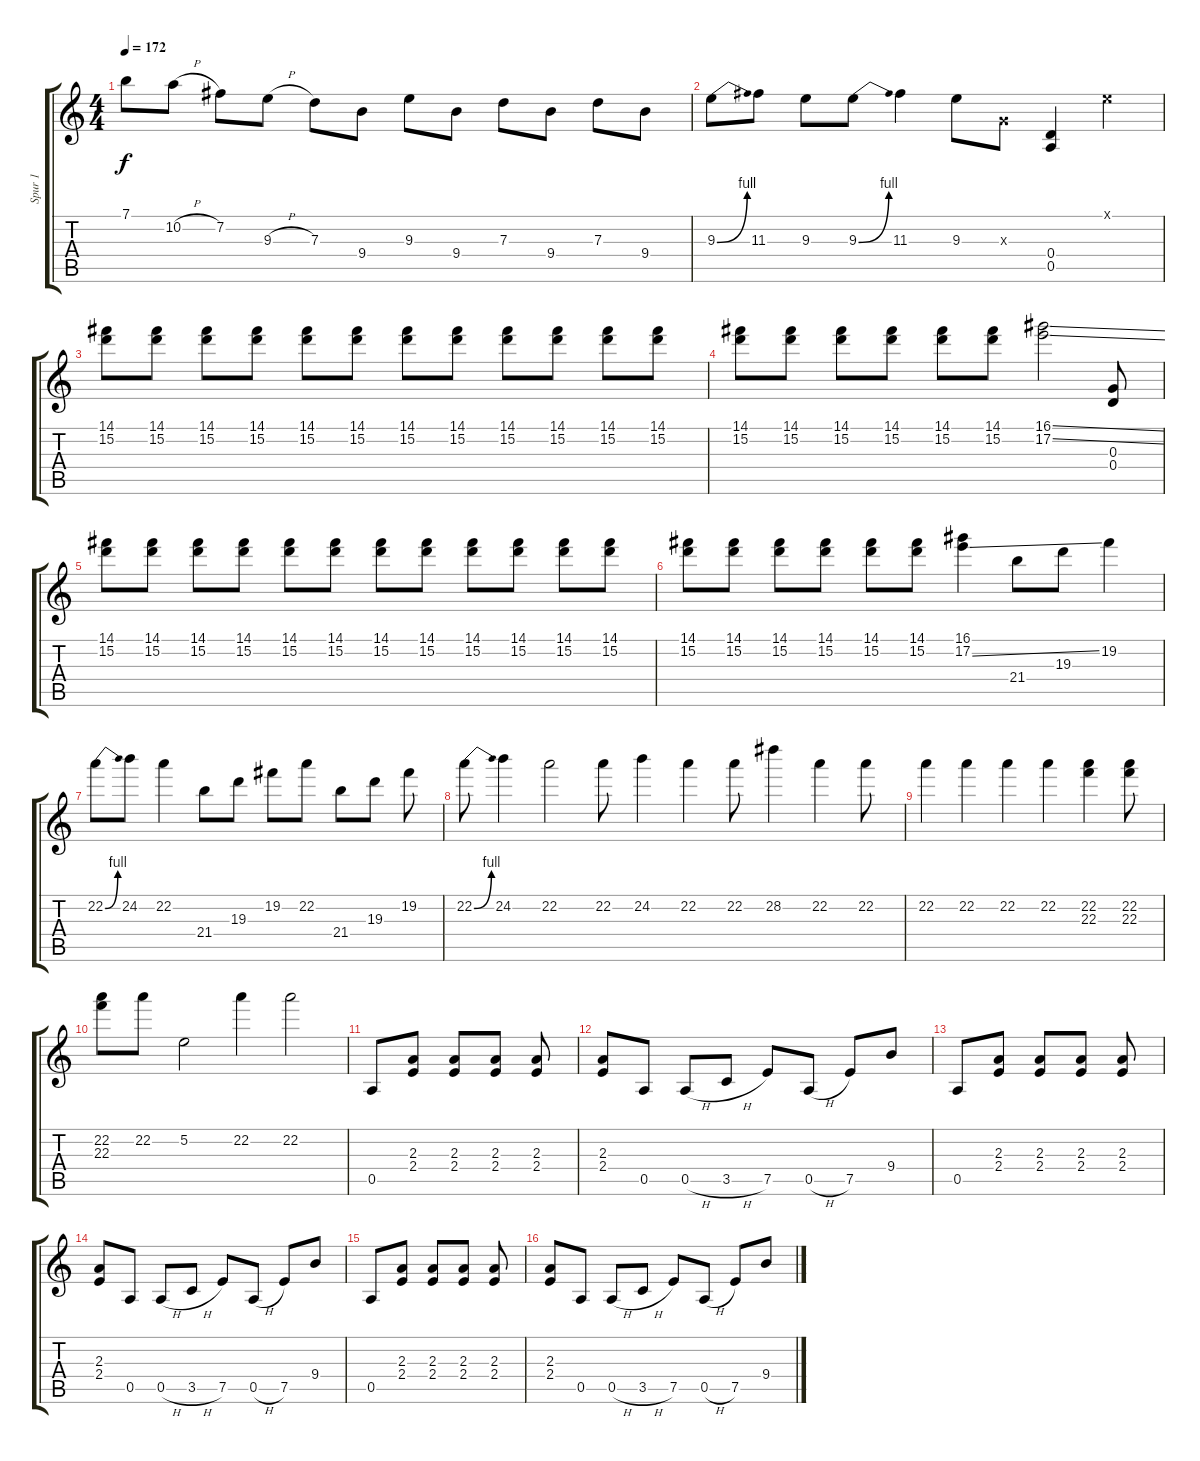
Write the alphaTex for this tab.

\track ("Spur 1" "Spur 1") {instrument distortionguitar}
\staff {score tabs}
\tuning (E4 B3 G3 D3 A2 E2) {hide}
\ts (4 4)
\tempo 172
\clef g2
\ks c
7.1.8{dy f} 10.2{h}.8 7.2.8 9.3{h}.8 7.3.8 9.4.8 9.3.8 9.4.8 7.3.8 9.4.8 7.3.8 9.4.8 |
9.3{be (bend 0 0 60 4)}.8 11.3.8 9.3.8 9.3{be (bend 0 0 60 4)}.8 11.3.4 9.3.8 0.3{x}.8 (0.4 0.5).4 0.1{x}.4 |
(14.1 15.2).8 (14.1 15.2).8 (14.1 15.2).8 (14.1 15.2).8 (14.1 15.2).8 (14.1 15.2).8 (14.1 15.2).8 (14.1 15.2).8 (14.1 15.2).8 (14.1 15.2).8 (14.1 15.2).8 (14.1 15.2).8 |
(14.1 15.2).8 (14.1 15.2).8 (14.1 15.2).8 (14.1 15.2).8 (14.1 15.2).8 (14.1 15.2).8 (16.1{ss} 17.2{ss}).2 (0.3 0.4).8 |
(14.1 15.2).8 (14.1 15.2).8 (14.1 15.2).8 (14.1 15.2).8 (14.1 15.2).8 (14.1 15.2).8 (14.1 15.2).8 (14.1 15.2).8 (14.1 15.2).8 (14.1 15.2).8 (14.1 15.2).8 (14.1 15.2).8 |
(14.1 15.2).8 (14.1 15.2).8 (14.1 15.2).8 (14.1 15.2).8 (14.1 15.2).8 (14.1 15.2).8 (16.1 17.2{ss}).4 21.4.8 19.3.8 19.2.4 |
22.2{be (bend 0 0 60 4)}.8 24.2.8 22.2.4 21.4.8 19.3.8 19.2.8 22.2.8 21.4.8 19.3.8 19.2.8 |
22.2{be (bend 0 0 60 4)}.8 24.2.4 22.2.2 22.2.8 24.2.4 22.2.4 22.2.8 28.2.4 22.2.4 22.2.8 |
22.2.4 22.2.4 22.2.4 22.2.4 (22.2 22.3).4 (22.2 22.3).8 |
(22.2 22.3).8 22.2.8 5.2.2 22.2.4 22.2.2 |
0.5.8 (2.3 2.4).8 (2.3 2.4).8 (2.3 2.4).8 (2.3 2.4).8 |
(2.3 2.4).8 0.5.8 0.5{h}.8 3.5{h}.8 7.5.8 0.5{h}.8 7.5.8 9.4.8 |
0.5.8 (2.3 2.4).8 (2.3 2.4).8 (2.3 2.4).8 (2.3 2.4).8 |
(2.3 2.4).8 0.5.8 0.5{h}.8 3.5{h}.8 7.5.8 0.5{h}.8 7.5.8 9.4.8 |
0.5.8 (2.3 2.4).8 (2.3 2.4).8 (2.3 2.4).8 (2.3 2.4).8 |
(2.3 2.4).8 0.5.8 0.5{h}.8 3.5{h}.8 7.5.8 0.5{h}.8 7.5.8 9.4.8
